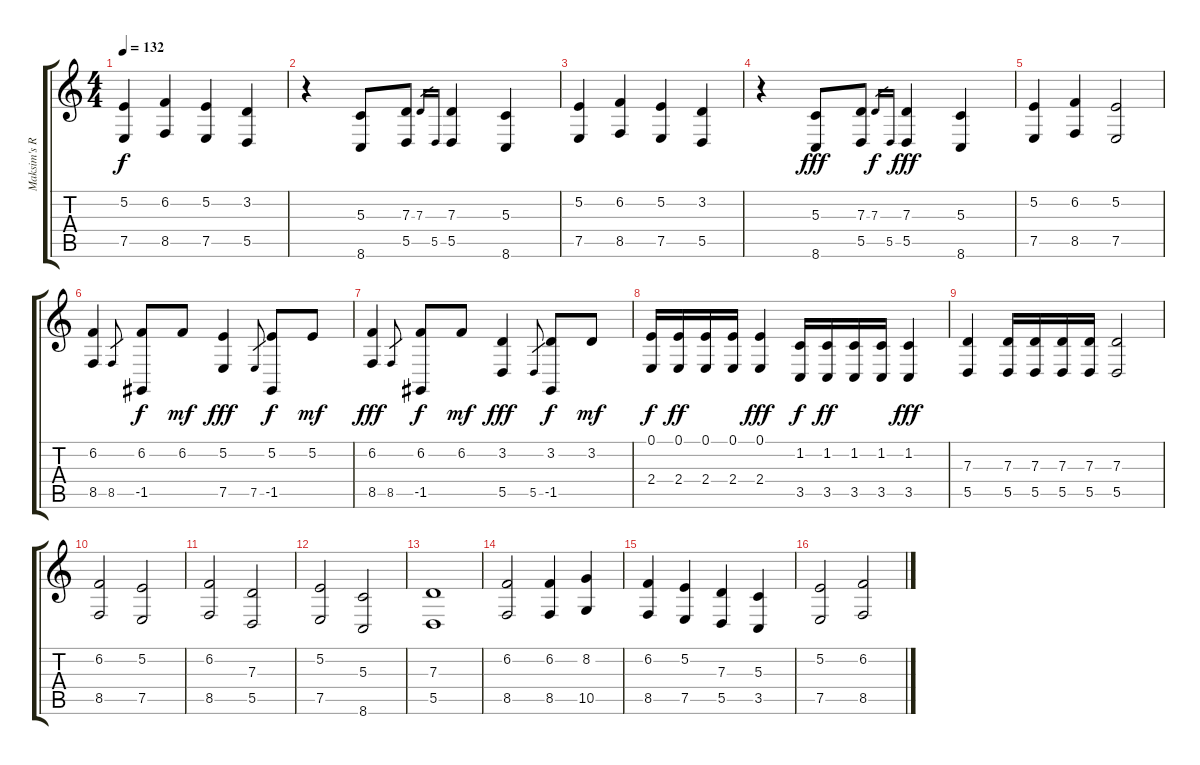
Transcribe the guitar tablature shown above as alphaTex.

\track ("Maksim's Right Hand" "Maksim's R") {instrument acousticgrandpiano}
\staff {score tabs}
\tuning (E4 B3 G3 D3 A2 E2) {hide}
\ts (4 4)
\tempo 132
\clef g2
\ks c
(5.2 7.5).4{dy f} (6.2 8.5).4 (5.2 7.5).4 (3.2 5.5).4 |
r.4{volume 16} (5.3 8.6).8 (7.3 5.5).8 7.3.16{gr} 5.5.16{gr} (7.3 5.5).4 (5.3 8.6).4 |
(5.2 7.5).4 (6.2 8.5).4 (5.2 7.5).4 (3.2 5.5).4 |
r.4{volume 16} (5.3 8.6).8{dy fff} (7.3 5.5).8 7.3.16{gr dy f} 5.5.16{gr} (7.3 5.5).4{dy fff} (5.3 8.6).4 |
(5.2 7.5).4 (6.2 8.5).4 (5.2 7.5).2 |
(6.2 8.5).4{volume 16} 8.5.8{gr} (6.2 -1.5).8{dy f} 6.2.8{dy mf} (5.2 7.5).4{dy fff} 7.5.8{gr} (5.2 -1.5).8{dy f} 5.2.8{dy mf} |
(6.2 8.5).4{dy fff} 8.5.8{gr} (6.2 -1.5).8{dy f} 6.2.8{dy mf} (3.2 5.5).4{dy fff} 5.5.8{gr} (3.2 -1.5).8{dy f} 3.2.8{dy mf} |
(0.1 2.4).16{dy f} (0.1 2.4).16{dy ff} (0.1 2.4).16 (0.1 2.4).16 (0.1 2.4).4{dy fff} (1.2 3.5).16{dy f} (1.2 3.5).16{dy ff} (1.2 3.5).16 (1.2 3.5).16 (1.2 3.5).4{dy fff} |
(7.3 5.5).4 (7.3 5.5).16 (7.3 5.5).16 (7.3 5.5).16 (7.3 5.5).16 (7.3 5.5).2 |
(6.2 8.5).2 (5.2 7.5).2 |
(6.2 8.5).2 (7.3 5.5).2 |
(5.2 7.5).2 (5.3 8.6).2 |
(7.3 5.5).1 |
(6.2 8.5).2 (6.2 8.5).4 (8.2 10.5).4 |
(6.2 8.5).4 (5.2 7.5).4 (7.3 5.5).4 (5.3 3.5).4 |
(5.2 7.5).2 (6.2 8.5).2
